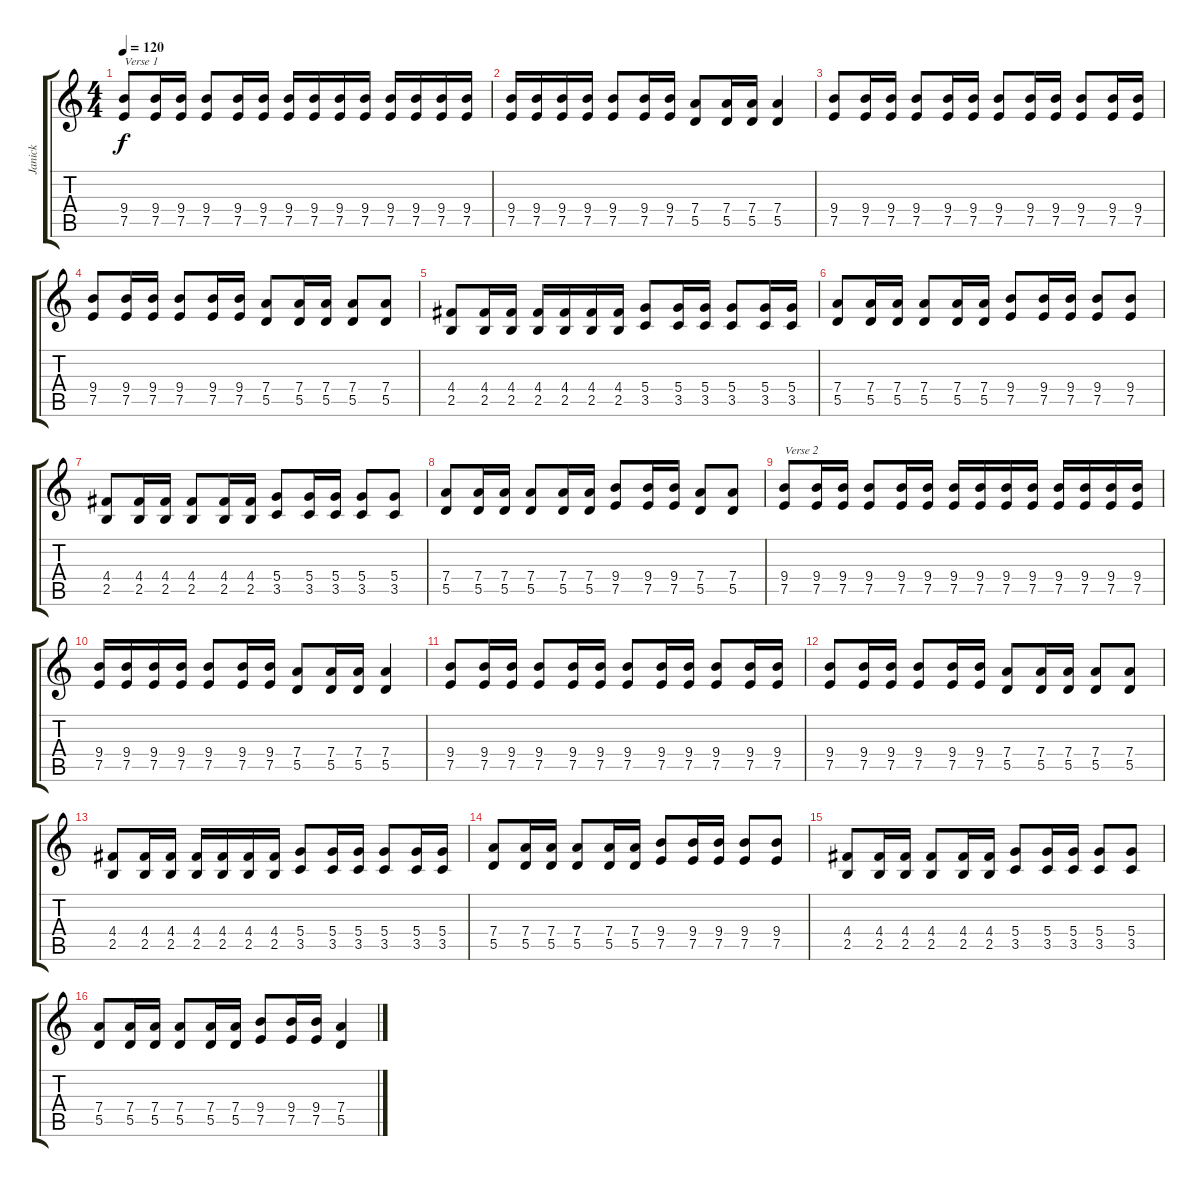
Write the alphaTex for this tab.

\track ("Janick" "Janick") {instrument distortionguitar}
\staff {score tabs}
\tuning (E4 B3 G3 D3 A2 E2) {hide}
\ts (4 4)
\tempo 120
\clef g2
\ks c
(9.4 7.5).8{txt "Verse 1" dy f} (9.4 7.5).16 (9.4 7.5).16 (9.4 7.5).8 (9.4 7.5).16 (9.4 7.5).16 (9.4 7.5).16 (9.4 7.5).16 (9.4 7.5).16 (9.4 7.5).16 (9.4 7.5).16 (9.4 7.5).16 (9.4 7.5).16 (9.4 7.5).16 |
(9.4 7.5).16 (9.4 7.5).16 (9.4 7.5).16 (9.4 7.5).16 (9.4 7.5).8 (9.4 7.5).16 (9.4 7.5).16 (7.4 5.5).8 (7.4 5.5).16 (7.4 5.5).16 (7.4 5.5).4 |
(9.4 7.5).8 (9.4 7.5).16 (9.4 7.5).16 (9.4 7.5).8 (9.4 7.5).16 (9.4 7.5).16 (9.4 7.5).8 (9.4 7.5).16 (9.4 7.5).16 (9.4 7.5).8 (9.4 7.5).16 (9.4 7.5).16 |
(9.4 7.5).8 (9.4 7.5).16 (9.4 7.5).16 (9.4 7.5).8 (9.4 7.5).16 (9.4 7.5).16 (7.4 5.5).8 (7.4 5.5).16 (7.4 5.5).16 (7.4 5.5).8 (7.4 5.5).8 |
(4.4 2.5).8 (4.4 2.5).16 (4.4 2.5).16 (4.4 2.5).16 (4.4 2.5).16 (4.4 2.5).16 (4.4 2.5).16 (5.4 3.5).8 (5.4 3.5).16 (5.4 3.5).16 (5.4 3.5).8 (5.4 3.5).16 (5.4 3.5).16 |
(7.4 5.5).8 (7.4 5.5).16 (7.4 5.5).16 (7.4 5.5).8 (7.4 5.5).16 (7.4 5.5).16 (9.4 7.5).8 (9.4 7.5).16 (9.4 7.5).16 (9.4 7.5).8 (9.4 7.5).8 |
(4.4 2.5).8 (4.4 2.5).16 (4.4 2.5).16 (4.4 2.5).8 (4.4 2.5).16 (4.4 2.5).16 (5.4 3.5).8 (5.4 3.5).16 (5.4 3.5).16 (5.4 3.5).8 (5.4 3.5).8 |
(7.4 5.5).8 (7.4 5.5).16 (7.4 5.5).16 (7.4 5.5).8 (7.4 5.5).16 (7.4 5.5).16 (9.4 7.5).8 (9.4 7.5).16 (9.4 7.5).16 (7.4 5.5).8 (7.4 5.5).8 |
(9.4 7.5).8{txt "Verse 2"} (9.4 7.5).16 (9.4 7.5).16 (9.4 7.5).8 (9.4 7.5).16 (9.4 7.5).16 (9.4 7.5).16 (9.4 7.5).16 (9.4 7.5).16 (9.4 7.5).16 (9.4 7.5).16 (9.4 7.5).16 (9.4 7.5).16 (9.4 7.5).16 |
(9.4 7.5).16 (9.4 7.5).16 (9.4 7.5).16 (9.4 7.5).16 (9.4 7.5).8 (9.4 7.5).16 (9.4 7.5).16 (7.4 5.5).8 (7.4 5.5).16 (7.4 5.5).16 (7.4 5.5).4 |
(9.4 7.5).8 (9.4 7.5).16 (9.4 7.5).16 (9.4 7.5).8 (9.4 7.5).16 (9.4 7.5).16 (9.4 7.5).8 (9.4 7.5).16 (9.4 7.5).16 (9.4 7.5).8 (9.4 7.5).16 (9.4 7.5).16 |
(9.4 7.5).8 (9.4 7.5).16 (9.4 7.5).16 (9.4 7.5).8 (9.4 7.5).16 (9.4 7.5).16 (7.4 5.5).8 (7.4 5.5).16 (7.4 5.5).16 (7.4 5.5).8 (7.4 5.5).8 |
(4.4 2.5).8 (4.4 2.5).16 (4.4 2.5).16 (4.4 2.5).16 (4.4 2.5).16 (4.4 2.5).16 (4.4 2.5).16 (5.4 3.5).8 (5.4 3.5).16 (5.4 3.5).16 (5.4 3.5).8 (5.4 3.5).16 (5.4 3.5).16 |
(7.4 5.5).8 (7.4 5.5).16 (7.4 5.5).16 (7.4 5.5).8 (7.4 5.5).16 (7.4 5.5).16 (9.4 7.5).8 (9.4 7.5).16 (9.4 7.5).16 (9.4 7.5).8 (9.4 7.5).8 |
(4.4 2.5).8 (4.4 2.5).16 (4.4 2.5).16 (4.4 2.5).8 (4.4 2.5).16 (4.4 2.5).16 (5.4 3.5).8 (5.4 3.5).16 (5.4 3.5).16 (5.4 3.5).8 (5.4 3.5).8 |
(7.4 5.5).8 (7.4 5.5).16 (7.4 5.5).16 (7.4 5.5).8 (7.4 5.5).16 (7.4 5.5).16 (9.4 7.5).8 (9.4 7.5).16 (9.4 7.5).16 (7.4 5.5).4
